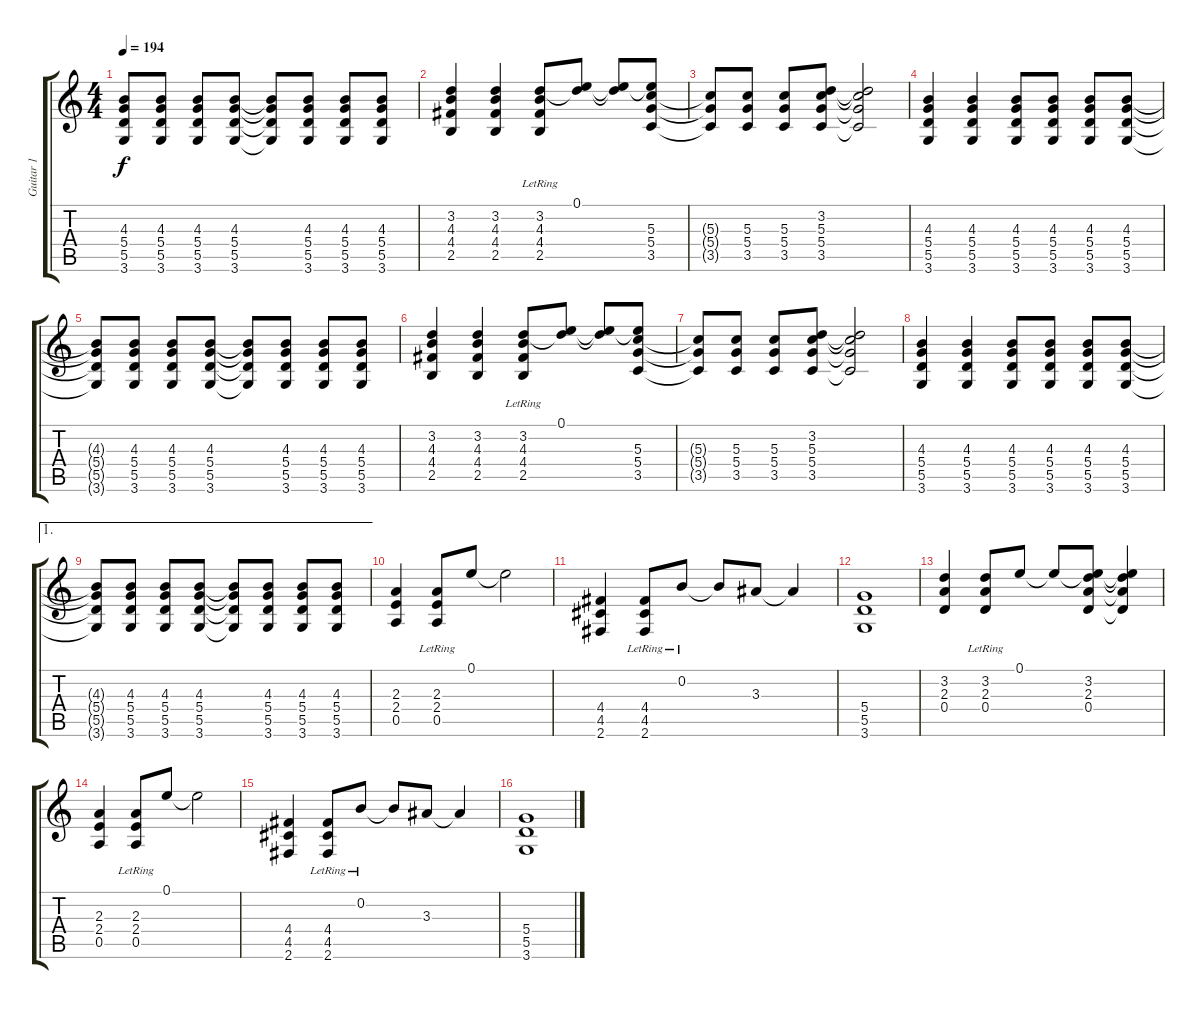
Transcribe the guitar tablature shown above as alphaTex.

\track ("Guitar 1" "Guitar 1") {instrument distortionguitar}
\staff {score tabs}
\tuning (E4 B3 G3 D3 A2 E2) {hide}
\ts (4 4)
\tempo 194
\clef g2
\ks c
(4.3{t} 5.4{t} 5.5{t} 3.6{t}).8{dy f} (4.3 5.4 5.5 3.6).8 (4.3 5.4 5.5 3.6).8 (4.3 5.4 5.5 3.6).8 (4.3{t} 5.4{t} 5.5{t} 3.6{t}).8 (4.3 5.4 5.5 3.6).8 (4.3 5.4 5.5 3.6).8 (4.3 5.4 5.5 3.6).8 |
(3.2 4.3 4.4 2.5).4 (3.2 4.3 4.4 2.5).4 (3.2 4.3{lr} 4.4{lr} 2.5{lr}).8 (0.1 3.2{t}).8 (0.1{t} 3.2{t}).8 (0.1{t} 5.3 5.4 3.5).8 |
(5.3{t} 5.4{t} 3.5{t}).8 (5.3 5.4 3.5).8 (5.3 5.4 3.5).8 (3.2 5.3 5.4 3.5).8 (3.2{t} 5.3{t} 5.4{t} 3.5{t}).2 |
(4.3 5.4 5.5 3.6).4 (4.3 5.4 5.5 3.6).4 (4.3 5.4 5.5 3.6).8 (4.3 5.4 5.5 3.6).8 (4.3 5.4 5.5 3.6).8 (4.3 5.4 5.5 3.6).8 |
(4.3{t} 5.4{t} 5.5{t} 3.6{t}).8 (4.3 5.4 5.5 3.6).8 (4.3 5.4 5.5 3.6).8 (4.3 5.4 5.5 3.6).8 (4.3{t} 5.4{t} 5.5{t} 3.6{t}).8 (4.3 5.4 5.5 3.6).8 (4.3 5.4 5.5 3.6).8 (4.3 5.4 5.5 3.6).8 |
(3.2 4.3 4.4 2.5).4 (3.2 4.3 4.4 2.5).4 (3.2 4.3{lr} 4.4{lr} 2.5{lr}).8 (0.1 3.2{t}).8 (0.1{t} 3.2{t}).8 (0.1{t} 5.3 5.4 3.5).8 |
(5.3{t} 5.4{t} 3.5{t}).8 (5.3 5.4 3.5).8 (5.3 5.4 3.5).8 (3.2 5.3 5.4 3.5).8 (3.2{t} 5.3{t} 5.4{t} 3.5{t}).2 |
(4.3 5.4 5.5 3.6).4 (4.3 5.4 5.5 3.6).4 (4.3 5.4 5.5 3.6).8 (4.3 5.4 5.5 3.6).8 (4.3 5.4 5.5 3.6).8 (4.3 5.4 5.5 3.6).8 |
\ae 1
(4.3{t} 5.4{t} 5.5{t} 3.6{t}).8 (4.3 5.4 5.5 3.6).8 (4.3 5.4 5.5 3.6).8 (4.3 5.4 5.5 3.6).8 (4.3{t} 5.4{t} 5.5{t} 3.6{t}).8 (4.3 5.4 5.5 3.6).8 (4.3 5.4 5.5 3.6).8 (4.3 5.4 5.5 3.6).8 |
(2.3 2.4 0.5).4 (2.3{lr} 2.4{lr} 0.5{lr}).8 0.1.8 0.1{t}.2 |
(4.4 4.5 2.6).4 (4.4{lr} 4.5{lr} 2.6{lr}).8 0.2{lr}.8 0.2{t}.8 3.3.8 3.3{t}.4 |
(5.4 5.5 3.6).1 |
(3.2 2.3 0.4).4 (3.2{lr} 2.3{lr} 0.4{lr}).8 0.1.8 0.1{t}.8 (0.1{t} 3.2 2.3 0.4).8 (0.1{t} 3.2{t} 2.3{t} 0.4{t}).4 |
(2.3 2.4 0.5).4 (2.3{lr} 2.4{lr} 0.5{lr}).8 0.1.8 0.1{t}.2 |
(4.4 4.5 2.6).4 (4.4{lr} 4.5{lr} 2.6{lr}).8 0.2{lr}.8 0.2{t}.8 3.3.8 3.3{t}.4 |
(5.4 5.5 3.6).1
